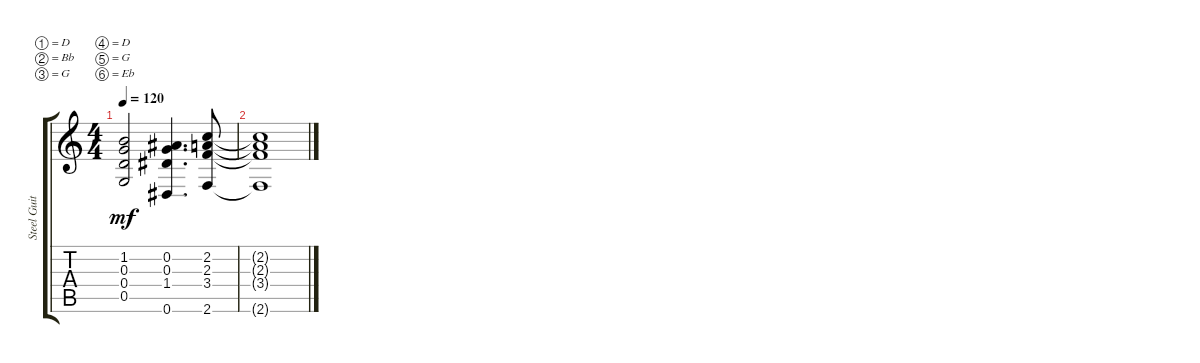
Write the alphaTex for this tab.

\defaultSystemsLayout 4
\bracketExtendMode groupsimilarinstruments
\otherSystemsTrackNameOrientation horizontal
\track ("Steel Guitar" "Steel Guit") {instrument acousticguitarsteel}
\staff {score tabs}
\tuning (D4 Bb3 G3 D3 G2 Eb2)
\ts (4 4)
\tempo 120
\clef g2
\scale
0.759331
\ks c
(1.2 0.3 0.4 0.5).2{dy mf beam Up} (0.6{acc #} 1.4{acc #} 0.3 0.2{acc #}).4{d beam Up} (2.2 2.3 3.4 2.6).8{beam Up} |
(2.2{t} 2.3{t} 3.4{t} 2.6{t}).1{beam Up}
